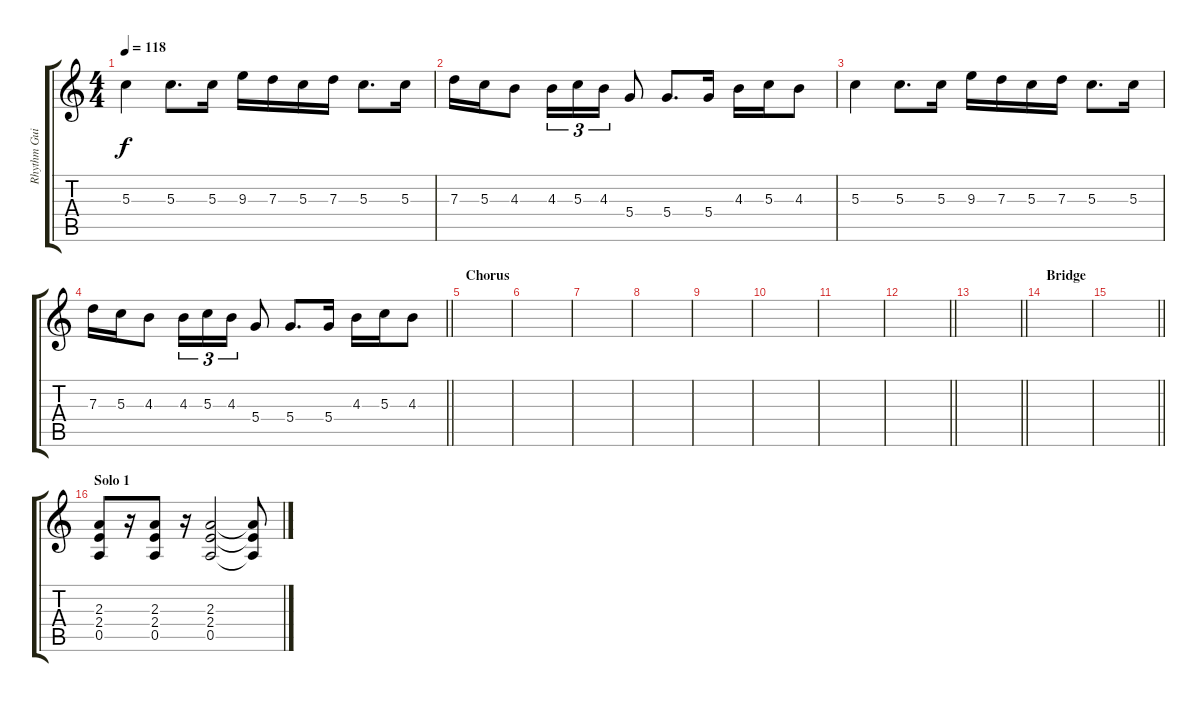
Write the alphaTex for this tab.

\track ("Rhythm Guitar" "Rhythm Gui") {instrument overdrivenguitar}
\staff {score tabs}
\tuning (E4 B3 G3 D3 A2 E2) {hide}
\ts (4 4)
\tempo 118
\clef g2
\ks c
5.3.4{dy f} 5.3.8{d} 5.3.16 9.3.16 7.3.16 5.3.16 7.3.16 5.3.8{d} 5.3.16 |
7.3.16 5.3.16 4.3.8 4.3.16{tu (3 2)} 5.3.16{tu (3 2)} 4.3.16{tu (3 2)} 5.4.8 5.4.8{d} 5.4.16 4.3.16 5.3.16 4.3.8 |
5.3.4 5.3.8{d} 5.3.16 9.3.16 7.3.16 5.3.16 7.3.16 5.3.8{d} 5.3.16 |
\barLineRight lightlight
7.3.16 5.3.16 4.3.8 4.3.16{tu (3 2)} 5.3.16{tu (3 2)} 4.3.16{tu (3 2)} 5.4.8 5.4.8{d} 5.4.16 4.3.16 5.3.16 4.3.8 |
\section ("" "Chorus")
|
|
|
|
|
|
|
\barLineRight lightlight
|
\barLineRight lightlight
|
\section ("" "Bridge")
|
\barLineRight lightlight
|
\section ("" "Solo 1")
(2.3 2.4 0.5).8 r.16 (2.3 2.4 0.5).8 r.16 (2.3 2.4 0.5).2 (2.3{t} 2.4{t} 0.5{t}).8
